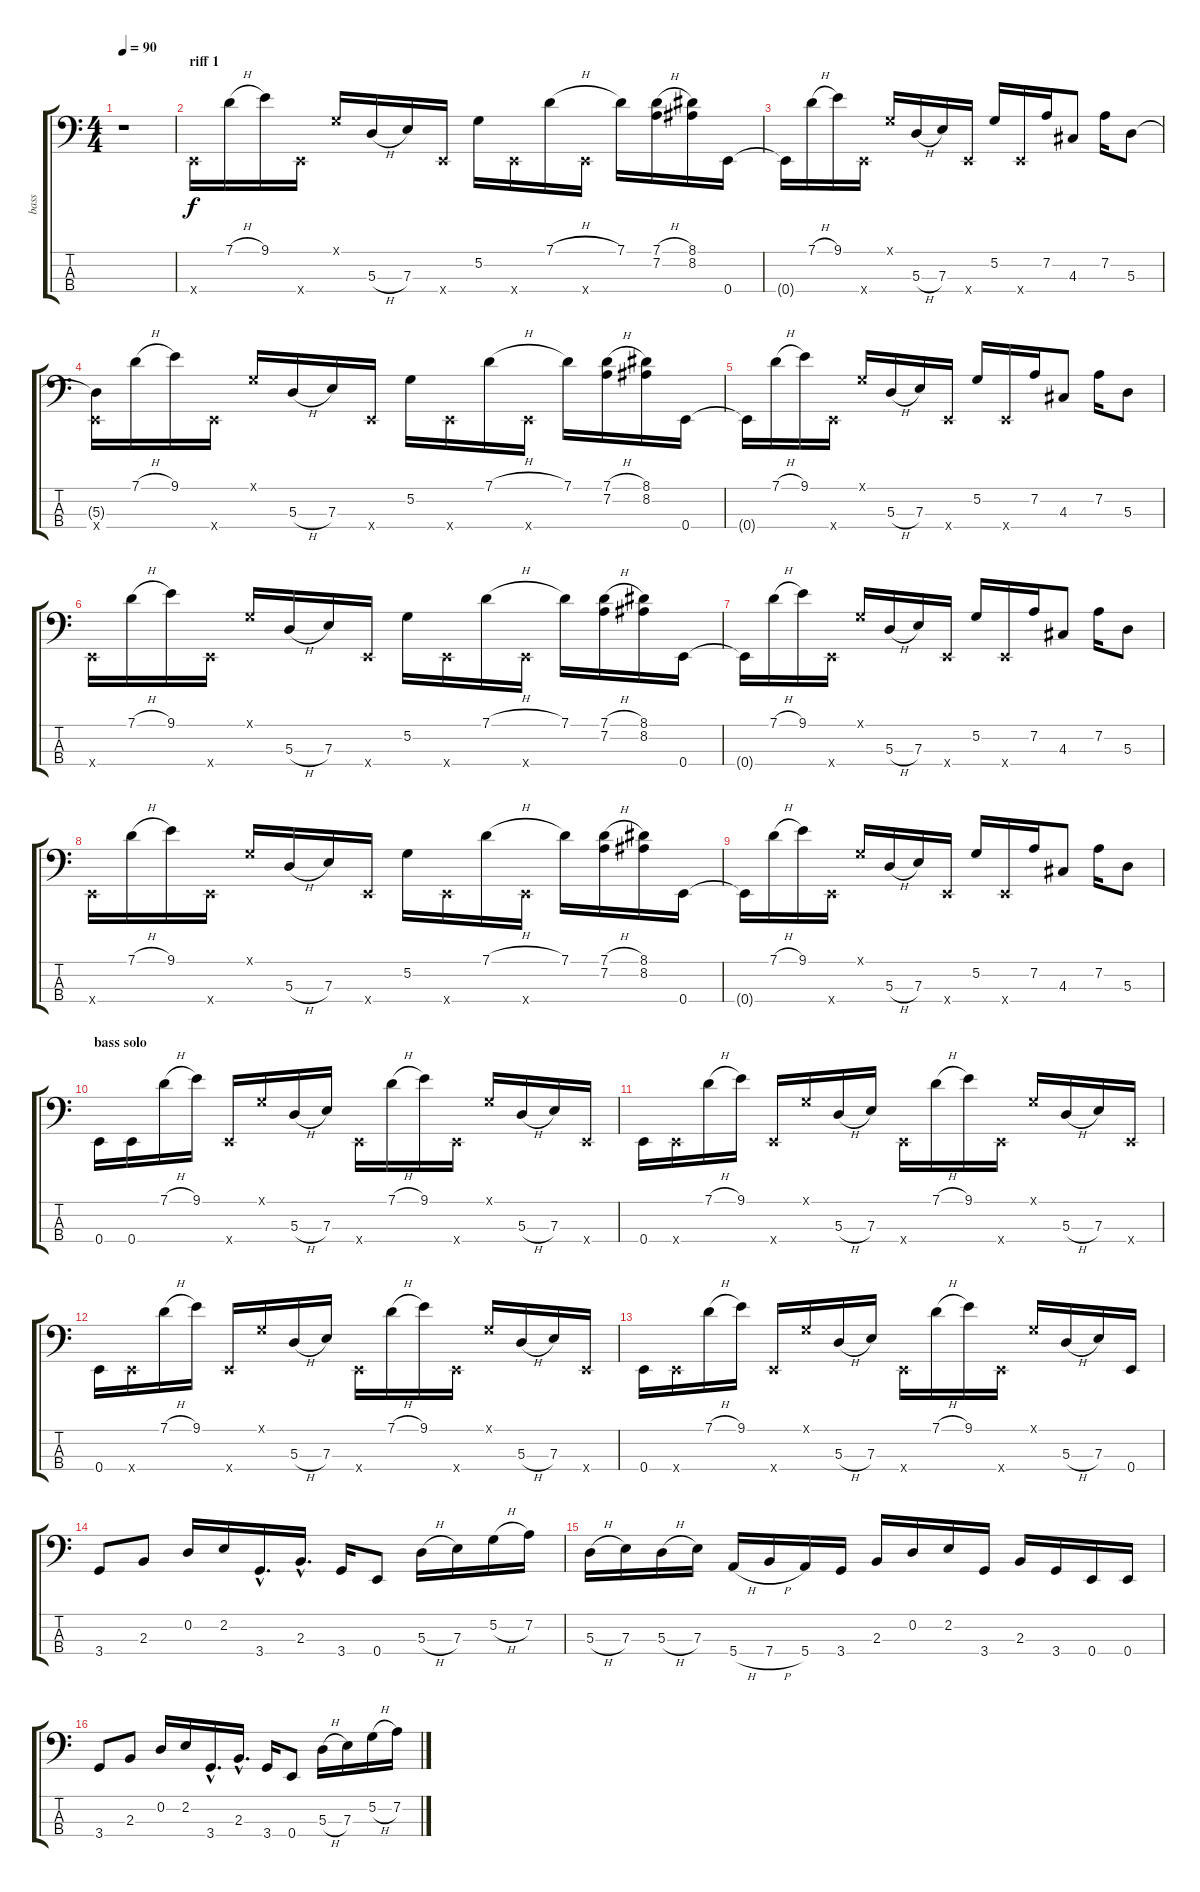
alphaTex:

\track ("bass" "bass") {instrument slapbass1}
\staff {score tabs}
\tuning (G2 D2 A1 E1) {hide}
\ts (4 4)
\tempo 90
\clef f4
\ks c
r.1{dy f instrument slapbass1} |
\section ("" "riff 1")
0.4{x}.16 7.1{h}.16 9.1.16 0.4{x}.16 0.1{x}.16 5.3{h}.16 7.3.16 0.4{x}.16 5.2.16 0.4{x}.16 7.1{h}.16 0.4{x}.16 7.1.16 (7.1{h} 7.2).16 (8.1 8.2).16 0.4.16 |
0.4{t}.16 7.1{h}.16 9.1.16 0.4{x}.16 0.1{x}.16 5.3{h}.16 7.3.16 0.4{x}.16 5.2.16 0.4{x}.16 7.2.16 4.3.8 7.2.16 5.3.8 |
(5.3{t} 0.4{x}).16 7.1{h}.16 9.1.16 0.4{x}.16 0.1{x}.16 5.3{h}.16 7.3.16 0.4{x}.16 5.2.16 0.4{x}.16 7.1{h}.16 0.4{x}.16 7.1.16 (7.1{h} 7.2).16 (8.1 8.2).16 0.4.16 |
0.4{t}.16 7.1{h}.16 9.1.16 0.4{x}.16 0.1{x}.16 5.3{h}.16 7.3.16 0.4{x}.16 5.2.16 0.4{x}.16 7.2.16 4.3.8 7.2.16 5.3.8 |
0.4{x}.16 7.1{h}.16 9.1.16 0.4{x}.16 0.1{x}.16 5.3{h}.16 7.3.16 0.4{x}.16 5.2.16 0.4{x}.16 7.1{h}.16 0.4{x}.16 7.1.16 (7.1{h} 7.2).16 (8.1 8.2).16 0.4.16 |
0.4{t}.16 7.1{h}.16 9.1.16 0.4{x}.16 0.1{x}.16 5.3{h}.16 7.3.16 0.4{x}.16 5.2.16 0.4{x}.16 7.2.16 4.3.8 7.2.16 5.3.8 |
0.4{x}.16 7.1{h}.16 9.1.16 0.4{x}.16 0.1{x}.16 5.3{h}.16 7.3.16 0.4{x}.16 5.2.16 0.4{x}.16 7.1{h}.16 0.4{x}.16 7.1.16 (7.1{h} 7.2).16 (8.1 8.2).16 0.4.16 |
0.4{t}.16 7.1{h}.16 9.1.16 0.4{x}.16 0.1{x}.16 5.3{h}.16 7.3.16 0.4{x}.16 5.2.16 0.4{x}.16 7.2.16 4.3.8 7.2.16 5.3.8 |
\section ("" "bass solo")
0.4.16 0.4.16 7.1{h}.16 9.1.16 0.4{x}.16 0.1{x}.16 5.3{h}.16 7.3.16 0.4{x}.16 7.1{h}.16 9.1.16 0.4{x}.16 0.1{x}.16 5.3{h}.16 7.3.16 0.4{x}.16 |
0.4.16 0.4{x}.16 7.1{h}.16 9.1.16 0.4{x}.16 0.1{x}.16 5.3{h}.16 7.3.16 0.4{x}.16 7.1{h}.16 9.1.16 0.4{x}.16 0.1{x}.16 5.3{h}.16 7.3.16 0.4{x}.16 |
0.4.16 0.4{x}.16 7.1{h}.16 9.1.16 0.4{x}.16 0.1{x}.16 5.3{h}.16 7.3.16 0.4{x}.16 7.1{h}.16 9.1.16 0.4{x}.16 0.1{x}.16 5.3{h}.16 7.3.16 0.4{x}.16 |
0.4.16 0.4{x}.16 7.1{h}.16 9.1.16 0.4{x}.16 0.1{x}.16 5.3{h}.16 7.3.16 0.4{x}.16 7.1{h}.16 9.1.16 0.4{x}.16 0.1{x}.16 5.3{h}.16 7.3.16 0.4.16 |
3.4.8{instrument electricbassfinger} 2.3.8 0.2.16 2.2.16 3.4{hac}.16{d} 2.3{hac}.16{d} 3.4.16 0.4.8 5.3{h}.16 7.3.16 5.2{h}.16 7.2.16 |
5.3{h}.16 7.3.16 5.3{h}.16 7.3.16 5.4{h}.16 7.4{h}.16 5.4.16 3.4.16 2.3.16 0.2.16 2.2.16 3.4.16 2.3.16 3.4.16 0.4.16 0.4.16 |
3.4.8{instrument electricbassfinger} 2.3.8 0.2.16 2.2.16 3.4{hac}.16{d} 2.3{hac}.16{d} 3.4.16 0.4.8 5.3{h}.16 7.3.16 5.2{h}.16 7.2.16
